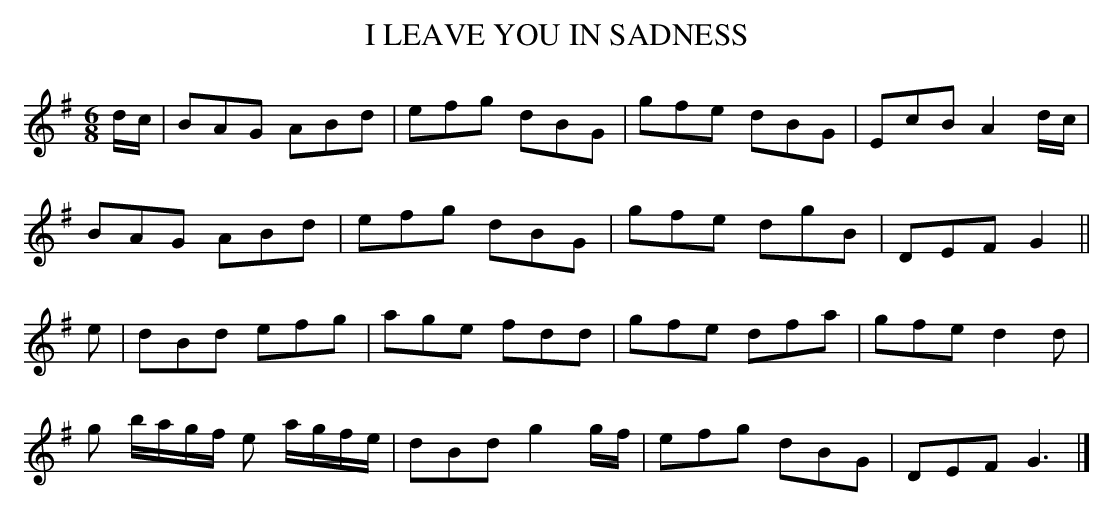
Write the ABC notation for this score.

X:1
T:I LEAVE YOU IN SADNESS
Y:"with expression"
M:6/8
L:1/8
K:G
d/c/|BAG ABd|efg dBG|gfe dBG|EcB A2d/c/|
BAG ABd|efg dBG|gfe dgB|DEF G2||
e|dBd efg|age fdd|gfe dfa|gfe d2d|
g b/a/g/f/ e a/g/f/e/|dBd g2g/f/|efg dBG|DEF G3|]
